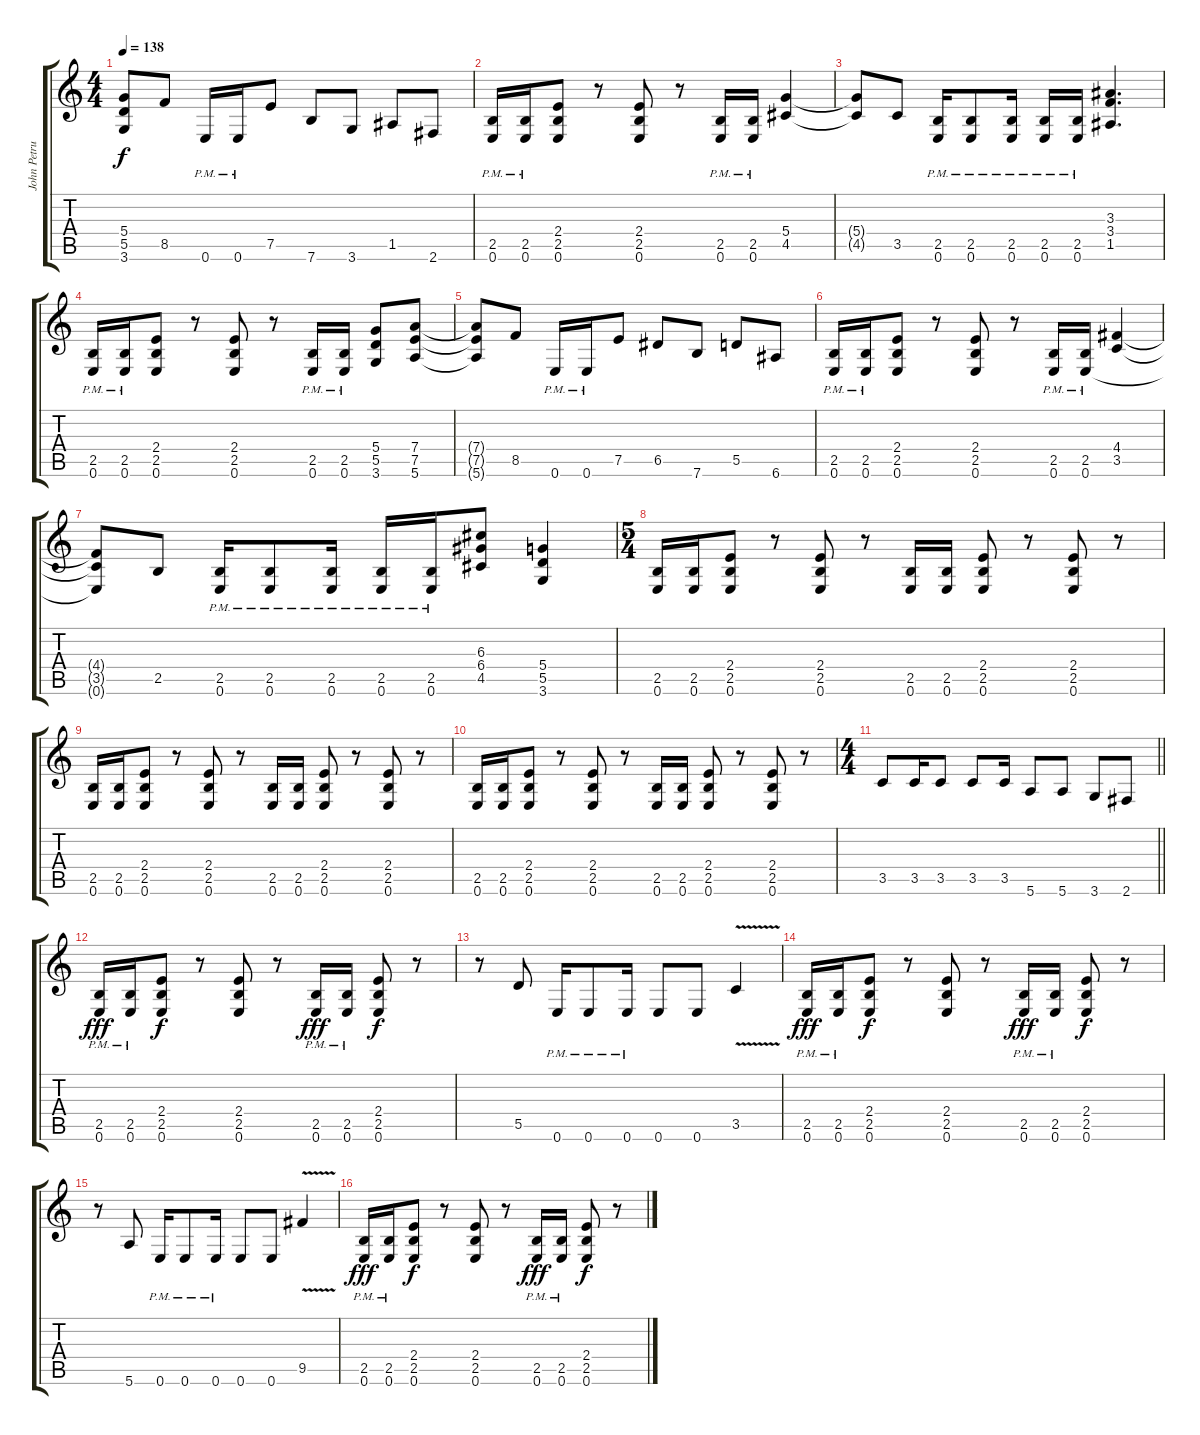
\track ("John Petrucci" "John Petru") {instrument acousticguitarsteel}
\staff {score tabs}
\tuning (E4 B3 G3 D3 A2 E2) {hide}
\ts (4 4)
\tempo 138
\clef g2
\ks c
(5.4{t} 5.5{t} 3.6{t}).8{dy f} 8.5.8 0.6{pm}.16 0.6{pm}.16 7.5.8 7.6.8 3.6.8 1.5.8 2.6.8 |
(2.5{pm} 0.6{pm}).16 (2.5{pm} 0.6{pm}).16 (2.4 2.5 0.6).8 r.8 (2.4 2.5 0.6).8 r.8 (2.5{pm} 0.6{pm}).16 (2.5{pm} 0.6{pm}).16 (5.4 4.5).4 |
(5.4{t} 4.5{t}).8 3.5.8 (2.5{pm} 0.6{pm}).16 (2.5{pm} 0.6{pm}).8 (2.5{pm} 0.6{pm}).16 (2.5{pm} 0.6{pm}).16 (2.5{pm} 0.6{pm}).16 (3.3 3.4 1.5).4{d} |
(2.5{pm} 0.6{pm}).16 (2.5{pm} 0.6{pm}).16 (2.4 2.5 0.6).8 r.8 (2.4 2.5 0.6).8 r.8 (2.5{pm} 0.6{pm}).16 (2.5{pm} 0.6{pm}).16 (5.4 5.5 3.6).8 (7.4 7.5 5.6).8 |
(7.4{t} 7.5{t} 5.6{t}).8 8.5.8 0.6{pm}.16 0.6{pm}.16 7.5.8 6.5.8 7.6.8 5.5.8 6.6.8 |
(2.5{pm} 0.6{pm}).16 (2.5{pm} 0.6{pm}).16 (2.4 2.5 0.6).8 r.8 (2.4 2.5 0.6).8 r.8 (2.5{pm} 0.6{pm}).16 (2.5{pm} 0.6{pm}).16 (4.4 3.5).4 |
(4.4{t} 3.5{t} 0.6{t}).8 2.5.8 (2.5{pm} 0.6{pm}).16 (2.5{pm} 0.6{pm}).8 (2.5{pm} 0.6{pm}).16 (2.5{pm} 0.6{pm}).16 (2.5{pm} 0.6{pm}).16 (6.3 6.4 4.5).8 (5.4 5.5 3.6).4 |
\ts (5 4)
(2.5 0.6).16 (2.5 0.6).16 (2.4 2.5 0.6).8 r.8 (2.4 2.5 0.6).8 r.8 (2.5 0.6).16 (2.5 0.6).16 (2.4 2.5 0.6).8 r.8 (2.4 2.5 0.6).8 r.8 |
(2.5 0.6).16 (2.5 0.6).16 (2.4 2.5 0.6).8 r.8 (2.4 2.5 0.6).8 r.8 (2.5 0.6).16 (2.5 0.6).16 (2.4 2.5 0.6).8 r.8 (2.4 2.5 0.6).8 r.8 |
(2.5 0.6).16 (2.5 0.6).16 (2.4 2.5 0.6).8 r.8 (2.4 2.5 0.6).8 r.8 (2.5 0.6).16 (2.5 0.6).16 (2.4 2.5 0.6).8 r.8 (2.4 2.5 0.6).8 r.8 |
\ts (4 4)
\barLineRight lightlight
3.5.8 3.5.16 3.5.8 3.5.8 3.5.16 5.6.8 5.6.8 3.6.8 2.6.8 |
(2.5{pm} 0.6{pm}).16{dy fff} (2.5{pm} 0.6{pm}).16 (2.4 2.5 0.6).8{dy f} r.8 (2.4 2.5 0.6).8 r.8 (2.5{pm} 0.6{pm}).16{dy fff} (2.5{pm} 0.6{pm}).16 (2.4 2.5 0.6).8{dy f} r.8 |
r.8 5.5.8 0.6{pm}.16 0.6{pm}.8 0.6{pm}.16 0.6.8 0.6.8 3.5{v}.4 |
(2.5{pm} 0.6{pm}).16{dy fff} (2.5{pm} 0.6{pm}).16 (2.4 2.5 0.6).8{dy f} r.8 (2.4 2.5 0.6).8 r.8 (2.5{pm} 0.6{pm}).16{dy fff} (2.5{pm} 0.6{pm}).16 (2.4 2.5 0.6).8{dy f} r.8 |
r.8 5.6.8 0.6{pm}.16 0.6{pm}.8 0.6{pm}.16 0.6.8 0.6.8 9.5{v}.4 |
(2.5{pm} 0.6{pm}).16{dy fff} (2.5{pm} 0.6{pm}).16 (2.4 2.5 0.6).8{dy f} r.8 (2.4 2.5 0.6).8 r.8 (2.5{pm} 0.6{pm}).16{dy fff} (2.5{pm} 0.6{pm}).16 (2.4 2.5 0.6).8{dy f} r.8
